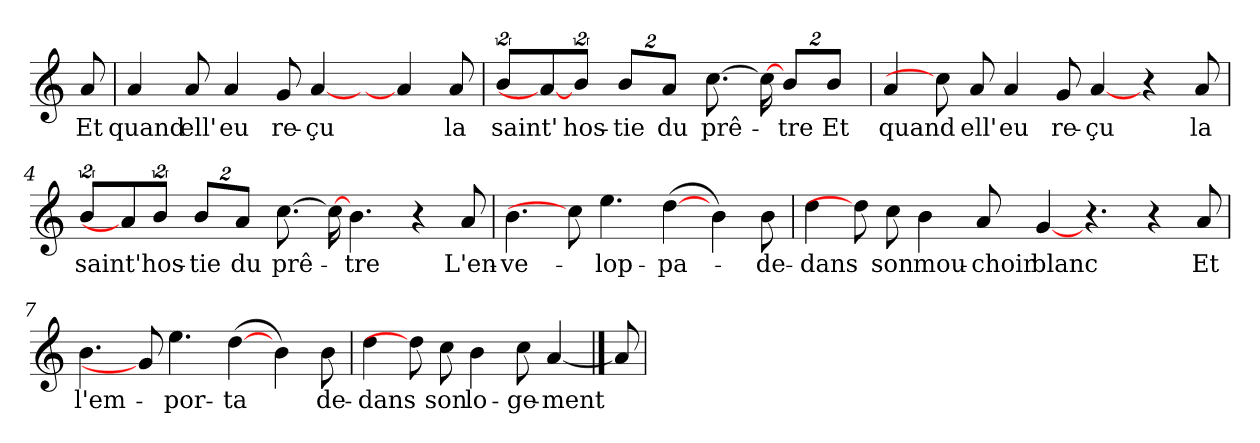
**kern	**text
*part1	*part1
*staff1	*staff1
*clefG2	*
*k[]	*
*C:	*
=	=
!	!LO:LY:b
8a/	Et
=1	=1
!	!LO:LY:b
4a/	quand
!	!LO:LY:b
8a/	ell'
!	!LO:LY:b
4a/	eu
!	!LO:LY:b
8g/	re-
!	!LO:LY:b
[4a/	-çu
8ryy	.
4a/]	.
!	!LO:LY:b
8a/	la
=2	=2
!	!LO:LY:b
16%3b/L	saint'
8a/_	.
!	!LO:LY:b
16%3b/J	hos-
!	!LO:LY:b
16%3b/L	-tie
!	!LO:LY:b
16%3a/J	du
!	!LO:LY:b
[8.cc\	prê-
16cc\_	.
!	!LO:LY:b
16%3b/L	-tre
!	!LO:LY:b
16%3b/J	Et
=3	=3
!	!LO:LY:b
4a/	quand
8cc\]	.
!	!LO:LY:b
8a/	ell'
!	!LO:LY:b
4a/	eu
!	!LO:LY:b
8g/	re-
!	!LO:LY:b
[4a/	-çu
4r	.
!	!LO:LY:b
8a/	la
!!LO:LB:g=z
=4	=4
!	!LO:LY:b
16%3b/L	saint'
8a/]	.
!	!LO:LY:b
16%3b/J	hos-
!	!LO:LY:b
16%3b/L	-tie
!	!LO:LY:b
16%3a/J	du
!	!LO:LY:b
[8.cc\	prê-
16cc\_	.
!	!LO:LY:b
4.b\	-tre
4r	.
!	!LO:LY:b
8a/	L'en-
=5	=5
!	!LO:LY:b
4.b\	-ve-
8cc\]	.
!	!LO:LY:b
4.ee\	-lop-
!	!LO:LY:b
(>[4dd\	-pa-
4b\)	.
!	!LO:LY:b
8b\	-de-
=6	=6
!	!LO:LY:b
4dd\	-dans
8dd\]	.
!	!LO:LY:b
8cc\	son
!	!LO:LY:b
4b\	mou-
!	!LO:LY:b
8a/	-choir
!	!LO:LY:b
[4g/	blanc
4.r	.
4r	.
!	!LO:LY:b
8a/	Et
!!LO:LB:g=z
=7	=7
!	!LO:LY:b
4.b\	l'em-
8g/]	.
!	!LO:LY:b
4.ee\	-por-
!	!LO:LY:b
(>[4dd\	-ta
4b\)	.
!	!LO:LY:b
8b\	de-
=8	=8
!	!LO:LY:b
4dd\	-dans
8dd\]	.
!	!LO:LY:b
8cc\	son
!	!LO:LY:b
4b\	lo-
!	!LO:LY:b
8cc\	-ge-
!	!LO:LY:b
[4a/	-ment
==9	==9
8a/]	.
=	=
*-	*-
